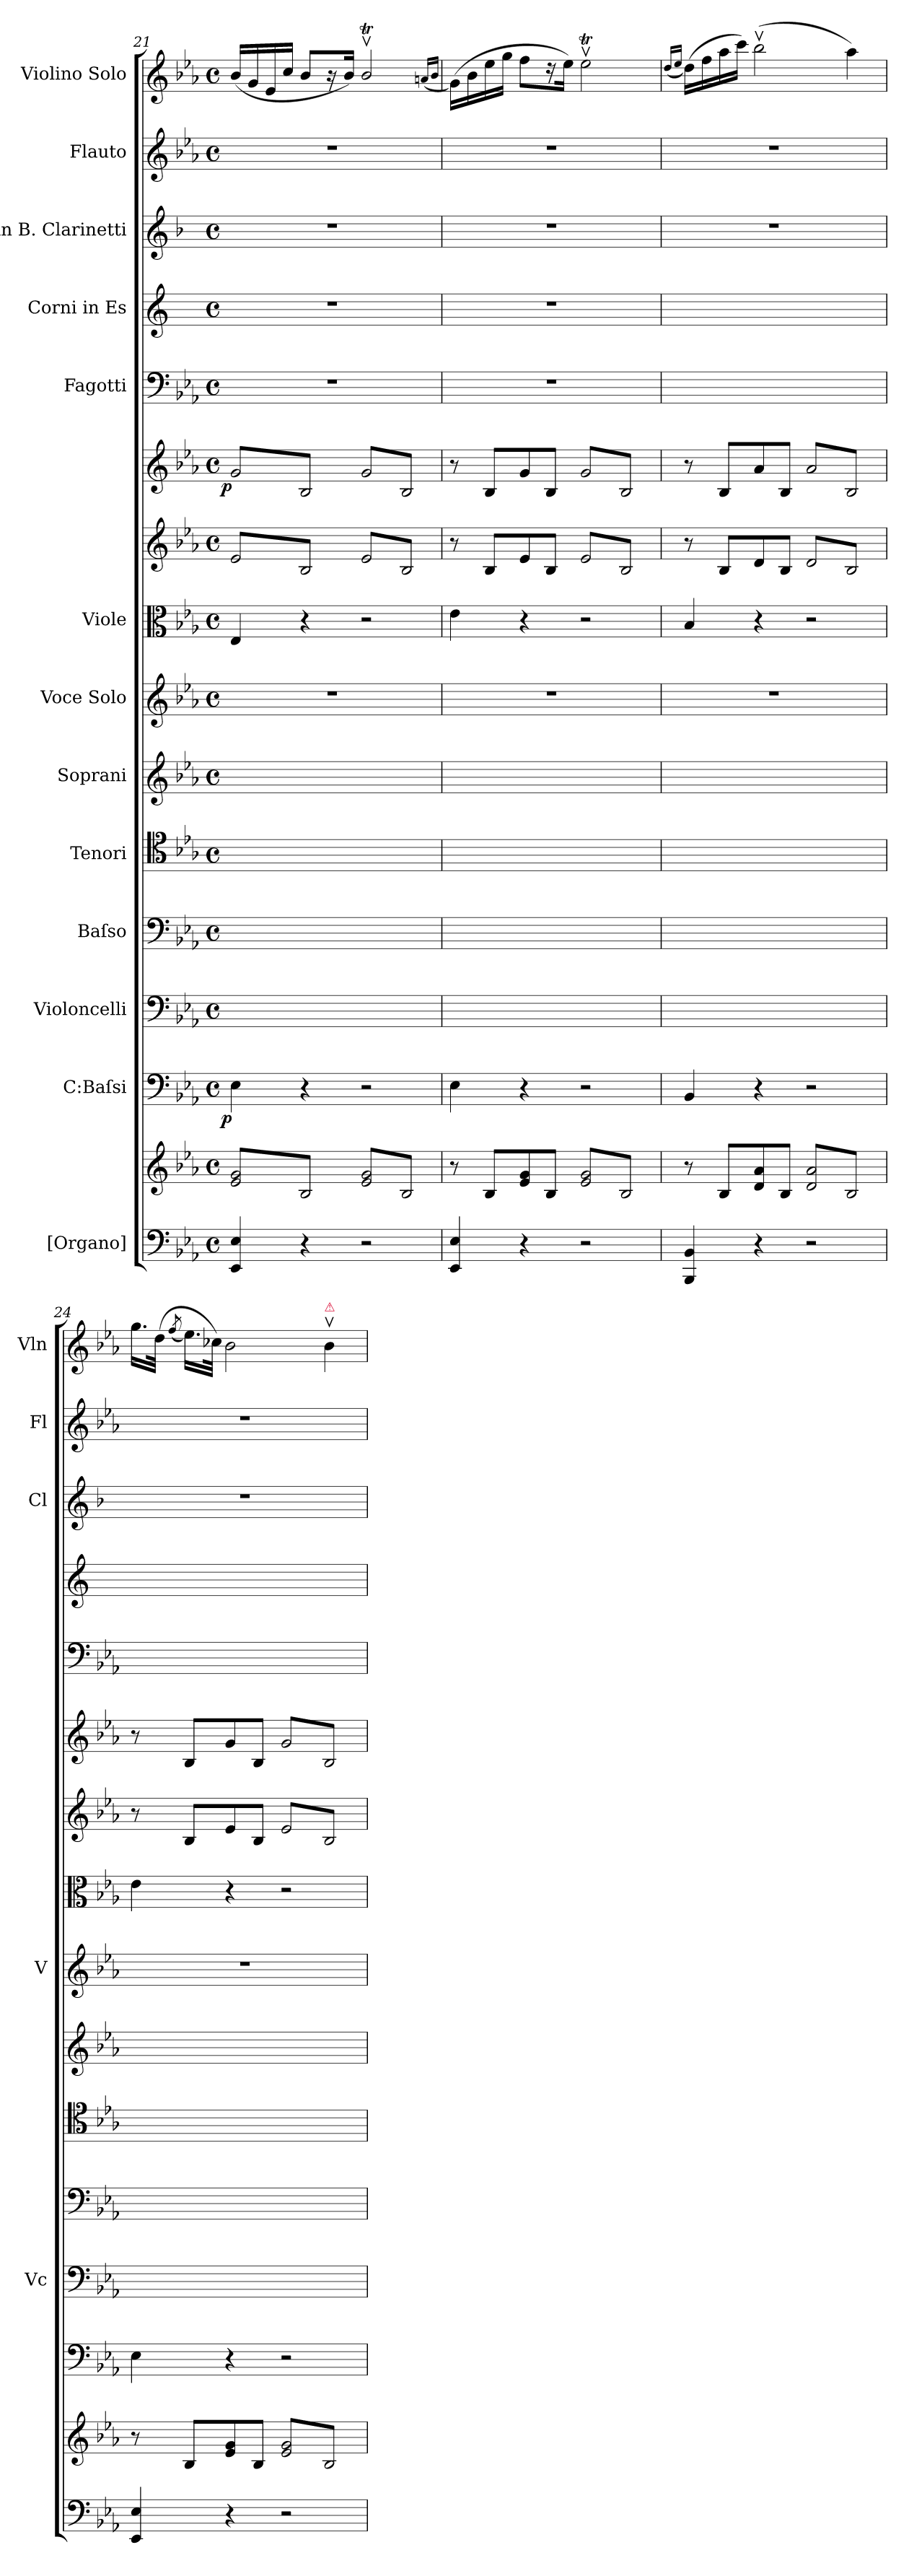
**kern	**kern	**kern	**dynam	**kern	**kern	**kern	**kern	**kern	**kern	**kern	**kern	**dynam	**kern	**kern	**kern	**kern	**kern
*part15	*part15	*part14	*part14	*part13	*part12	*part11	*part10	*part9	*part8	*part7	*part6	*part6	*part5	*part4	*part3	*part2	*part1
*staff16	*staff15	*staff14	*staff14	*staff13	*staff12	*staff11	*staff10	*staff9	*staff8	*staff7	*staff6	*staff6	*staff5	*staff4	*staff3	*staff2	*staff1
*I"[Organo]	*	*I"C:Baſsi	*	*I"Violoncelli	*I"Baſso	*I"Tenori	*I"Soprani	*I"Voce Solo	*I"Viole	*	*	*	*I"Fagotti	*I"Corni in Es	*I"in B. Clarinetti	*I"Flauto	*I"Violino Solo
*	*	*	*	*I'Vc	*	*	*	*I'V	*	*	*	*	*	*	*I'Cl	*I'Fl	*I'Vln
*clefF4	*clefG2	*clefF4	*	*clefF4	*clefF4	*clefC4	*clefG2	*clefG2	*clefC3	*clefG2	*clefG2	*	*clefF4	*clefG2	*clefG2	*clefG2	*clefG2
*	*	*	*	*	*	*	*	*	*	*	*	*	*	*ITrd5c9	*ITrd1c2	*	*
*k[b-e-a-]	*k[b-e-a-]	*k[b-e-a-]	*	*k[b-e-a-]	*k[b-e-a-]	*k[b-e-a-]	*k[b-e-a-]	*k[b-e-a-]	*k[b-e-a-]	*k[b-e-a-]	*k[b-e-a-]	*	*k[b-e-a-]	*k[b-e-a-]	*k[b-e-a-]	*k[b-e-a-]	*k[b-e-a-]
*M4/4	*M4/4	*M4/4	*	*M4/4	*M4/4	*M4/4	*M4/4	*M4/4	*M4/4	*M4/4	*M4/4	*	*M4/4	*M4/4	*M4/4	*M4/4	*M4/4
*met(c)	*met(c)	*met(c)	*	*met(c)	*met(c)	*met(c)	*met(c)	*met(c)	*met(c)	*met(c)	*met(c)	*	*met(c)	*met(c)	*met(c)	*met(c)	*met(c)
=21	=21	=21	=21	=21	=21	=21	=21	=21	=21	=21	=21	=21	=21	=21	=21	=21	=21
!	!	!	!LO:DY:b:rj	!	!	!	!	!	!	!	!	!LO:DY:rj	!	!	!	!	!
*	*tremolo	*	*	*	*	*	*	*	*	*	*	*	*	*	*	*	*
*	*	*	*	*	*	*	*	*	*	*tremolo	*	*	*	*	*	*	*
*	*	*	*	*	*	*	*	*	*	*	*tremolo	*	*	*	*	*	*
4EE-/ 4E-/	8e-/ 8g/L	4E-\	p	4E-\yy	1ryy	1ryy	1ryy	1r	4E-/	(8e-/L	(8g/L	p	1r	1r	1r	1r	(16b-/LL
.	.	.	.	.	.	.	.	.	.	.	.	.	.	.	.	.	16g/
.	8B-/	.	.	.	.	.	.	.	.	8B-/)	8B-/)	.	.	.	.	.	16e-/
.	.	.	.	.	.	.	.	.	.	.	.	.	.	.	.	.	16cc/JJ
4r	8e-/ 8g/	4r	.	4ryy	.	.	.	.	4r	8e-/	8g/	.	.	.	.	.	8b-/L
.	8B-/J	.	.	.	.	.	.	.	.	8B-/)J	8B-/)J	.	.	.	.	.	16r
.	.	.	.	.	.	.	.	.	.	.	.	.	.	.	.	.	16b-/Jk)
2r	8e-/ 8g/L	2r	.	2ryy	.	.	.	.	2r	(8e-/L	(8g/L	.	.	.	.	.	2b-Tv</
.	8B-/	.	.	.	.	.	.	.	.	8B-/)	8B-/)	.	.	.	.	.	.
.	8e-/ 8g/	.	.	.	.	.	.	.	.	8e-/	8g/	.	.	.	.	.	.
.	8B-/J	.	.	.	.	.	.	.	.	8B-/)J	8B-/)J	.	.	.	.	.	.
*	*	*	*	*	*	*	*	*	*	*	*Xtremolo	*	*	*	*	*	*
*	*	*	*	*	*	*	*	*	*	*Xtremolo	*	*	*	*	*	*	*
*	*Xtremolo	*	*	*	*	*	*	*	*	*	*	*	*	*	*	*	*
.	.	.	.	.	.	.	.	.	.	.	.	.	.	.	.	.	(16qqan/LL
.	.	.	.	.	.	.	.	.	.	.	.	.	.	.	.	.	16qqb-/JJ
=22	=22	=22	=22	=22	=22	=22	=22	=22	=22	=22	=22	=22	=22	=22	=22	=22	=22
4EE-/ 4E-/	8r	4E-\	.	4E-\yy	1ryy	1ryy	1ryy	1r	4e-\	8r	8r	.	1r	1r	1r	1r	(16g\LL)
.	.	.	.	.	.	.	.	.	.	.	.	.	.	.	.	.	16b-\
.	8B-/L	.	.	.	.	.	.	.	.	8B-/L	8B-/L	.	.	.	.	.	16ee-\
.	.	.	.	.	.	.	.	.	.	.	.	.	.	.	.	.	16gg\JJ
4r	8e-/ 8g/	4r	.	4ryy	.	.	.	.	4r	(8e-/	(>8g/	.	.	.	.	.	8ff\L
.	8B-/J	.	.	.	.	.	.	.	.	8B-/J	8B-/J	.	.	.	.	.	16r
.	.	.	.	.	.	.	.	.	.	.	.	.	.	.	.	.	16ee-\Jk)
*	*tremolo	*	*	*	*	*	*	*	*	*	*	*	*	*	*	*	*
*	*	*	*	*	*	*	*	*	*	*tremolo	*	*	*	*	*	*	*
*	*	*	*	*	*	*	*	*	*	*	*tremolo	*	*	*	*	*	*
2r	8e-/ 8g/L	2r	.	2ryy	.	.	.	.	2r	8e-/L	8g/L	.	.	.	.	.	2ee-Tv<\
.	8B-/	.	.	.	.	.	.	.	.	8B-/)	8B-/)	.	.	.	.	.	.
.	8e-/ 8g/	.	.	.	.	.	.	.	.	8e-/	8g/	.	.	.	.	.	.
.	8B-/J	.	.	.	.	.	.	.	.	8B-/)J	8B-/)J	.	.	.	.	.	.
*	*	*	*	*	*	*	*	*	*	*	*Xtremolo	*	*	*	*	*	*
*	*	*	*	*	*	*	*	*	*	*Xtremolo	*	*	*	*	*	*	*
*	*Xtremolo	*	*	*	*	*	*	*	*	*	*	*	*	*	*	*	*
=23	=23	=23	=23	=23	=23	=23	=23	=23	=23	=23	=23	=23	=23	=23	=23	=23	=23
.	.	.	.	.	.	.	.	.	.	.	.	.	.	.	.	.	(16qqdd/LL
.	.	.	.	.	.	.	.	.	.	.	.	.	.	.	.	.	16qqee-/JJ
4BBB-/ 4BB-/	8r	4BB-/	.	4BB-/yy	1ryy	1ryy	1ryy	1r	4B-/	8r	8r	.	1ryy	1ryy	1r	1r	(16dd\LL)
.	.	.	.	.	.	.	.	.	.	.	.	.	.	.	.	.	16ff\
.	8B-/L	.	.	.	.	.	.	.	.	(8B-/L	8B-/L	.	.	.	.	.	16aa-\
.	.	.	.	.	.	.	.	.	.	.	.	.	.	.	.	.	16ccc\JJ)
4r	8d/ 8a-/	4r	.	4ryy	.	.	.	.	4r	8d/	(8a-/	.	.	.	.	.	(2bb-v<\
.	8B-/J	.	.	.	.	.	.	.	.	8B-/J	8B-/J	.	.	.	.	.	.
*	*tremolo	*	*	*	*	*	*	*	*	*	*	*	*	*	*	*	*
*	*	*	*	*	*	*	*	*	*	*tremolo	*	*	*	*	*	*	*
*	*	*	*	*	*	*	*	*	*	*	*tremolo	*	*	*	*	*	*
2r	8d/ 8a-/L	2r	.	2ryy	.	.	.	.	2r	8d/L	8a-/L	.	.	.	.	.	.
.	8B-/	.	.	.	.	.	.	.	.	8B-/)	8B-/)	.	.	.	.	.	.
.	8d/ 8a-/	.	.	.	.	.	.	.	.	8d/	8a-/	.	.	.	.	.	4aa-\)
.	8B-/J	.	.	.	.	.	.	.	.	8B-/)J	8B-/)J	.	.	.	.	.	.
*	*	*	*	*	*	*	*	*	*	*	*Xtremolo	*	*	*	*	*	*
*	*	*	*	*	*	*	*	*	*	*Xtremolo	*	*	*	*	*	*	*
*	*Xtremolo	*	*	*	*	*	*	*	*	*	*	*	*	*	*	*	*
=24	=24	=24	=24	=24	=24	=24	=24	=24	=24	=24	=24	=24	=24	=24	=24	=24	=24
4EE-/ 4E-/	8r	4E-\	.	4E-\yy	1ryy	1ryy	1ryy	1r	4e-\	8r	8r	.	1ryy	1ryy	1r	1r	16.gg\LL
.	.	.	.	.	.	.	.	.	.	.	.	.	.	.	.	.	(32dd\JJk
.	.	.	.	.	.	.	.	.	.	.	.	.	.	.	.	.	(8qff/
.	8B-/L	.	.	.	.	.	.	.	.	(8B-/L	8B-/L	.	.	.	.	.	16.ee-\LL)
.	.	.	.	.	.	.	.	.	.	.	.	.	.	.	.	.	32cc-X\JJk)
4r	8e-/ 8g/	4r	.	4ryy	.	.	.	.	4r	8e-/	(8g/	.	.	.	.	.	2b-\
.	8B-/J	.	.	.	.	.	.	.	.	8B-/J	8B-/J	.	.	.	.	.	.
*	*tremolo	*	*	*	*	*	*	*	*	*	*	*	*	*	*	*	*
*	*	*	*	*	*	*	*	*	*	*tremolo	*	*	*	*	*	*	*
*	*	*	*	*	*	*	*	*	*	*	*tremolo	*	*	*	*	*	*
2r	8e-/ 8g/L	2r	.	2ryy	.	.	.	.	2r	8e-/L	8g/L	.	.	.	.	.	.
.	8B-/	.	.	.	.	.	.	.	.	8B-/)	8B-/)	.	.	.	.	.	.
!	!	!	!	!	!	!	!	!	!	!	!	!	!	!	!	!	!LO:TX:a:color=crimson:t=⚠
.	8e-/ 8g/	.	.	.	.	.	.	.	.	8e-/	8g/	.	.	.	.	.	4b-v<\
.	8B-/J	.	.	.	.	.	.	.	.	8B-/)J	8B-/)J	.	.	.	.	.	.
*	*	*	*	*	*	*	*	*	*	*	*Xtremolo	*	*	*	*	*	*
*	*	*	*	*	*	*	*	*	*	*Xtremolo	*	*	*	*	*	*	*
*	*Xtremolo	*	*	*	*	*	*	*	*	*	*	*	*	*	*	*	*
.	.	.	.	.	.	.	.	.	.	.	.	.	.	.	.	.	.
.	.	.	.	.	.	.	.	.	.	.	.	.	.	.	.	.	.
=	=	=	=	=	=	=	=	=	=	=	=	=	=	=	=	=	=
*-	*-	*-	*-	*-	*-	*-	*-	*-	*-	*-	*-	*-	*-	*-	*-	*-	*-
